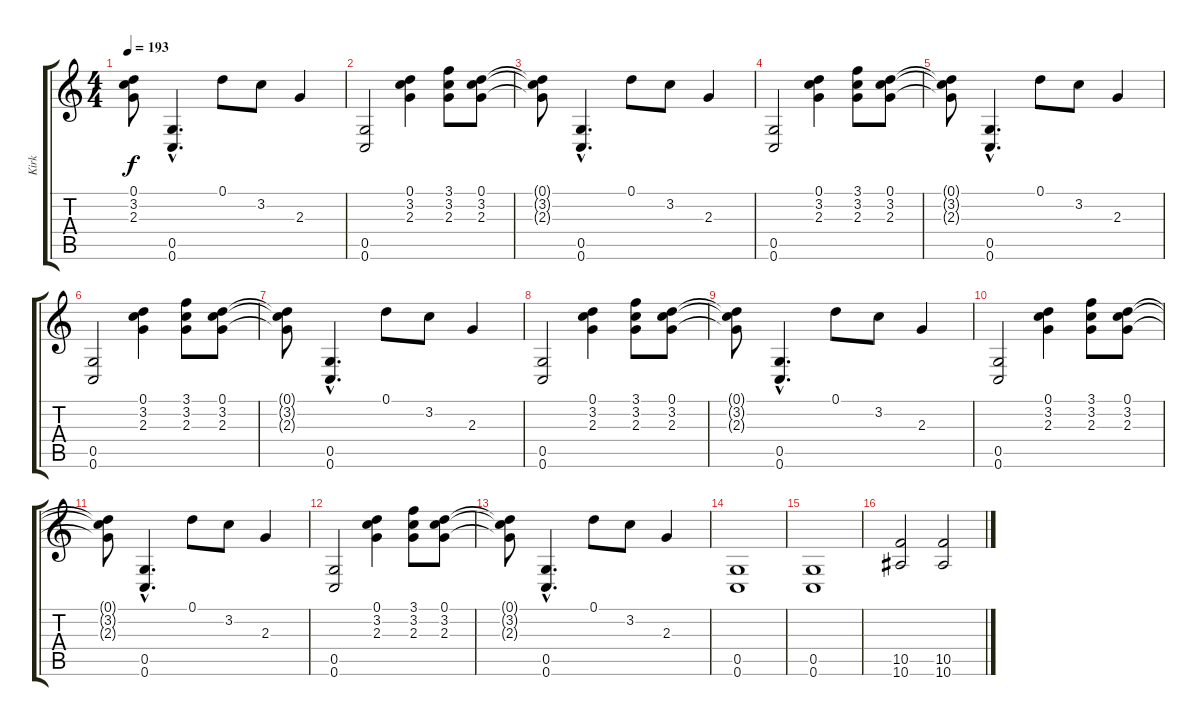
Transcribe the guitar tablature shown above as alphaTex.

\track ("Kirk" "Kirk") {instrument distortionguitar}
\staff {score tabs}
\tuning (D4 A3 F3 C3 G2 C2) {hide}
\ts (4 4)
\tempo 193
\clef g2
\ks c
(0.1{t} 3.2{t} 2.3{t}).8{dy f} (0.5{hac} 0.6{hac}).4{d} 0.1.8 3.2.8 2.3.4 |
(0.5 0.6).2{volume 10 instrument electricguitarclean} (0.1 3.2 2.3).4 (3.1 3.2 2.3).8 (0.1 3.2 2.3).8 |
(0.1{t} 3.2{t} 2.3{t}).8 (0.5{hac} 0.6{hac}).4{d} 0.1.8 3.2.8 2.3.4 |
(0.5 0.6).2{volume 10 instrument electricguitarclean} (0.1 3.2 2.3).4 (3.1 3.2 2.3).8 (0.1 3.2 2.3).8 |
(0.1{t} 3.2{t} 2.3{t}).8 (0.5{hac} 0.6{hac}).4{d} 0.1.8 3.2.8 2.3.4 |
(0.5 0.6).2{volume 10 instrument electricguitarclean} (0.1 3.2 2.3).4 (3.1 3.2 2.3).8 (0.1 3.2 2.3).8 |
(0.1{t} 3.2{t} 2.3{t}).8 (0.5{hac} 0.6{hac}).4{d} 0.1.8 3.2.8 2.3.4 |
(0.5 0.6).2{volume 10 instrument electricguitarclean} (0.1 3.2 2.3).4 (3.1 3.2 2.3).8 (0.1 3.2 2.3).8 |
(0.1{t} 3.2{t} 2.3{t}).8 (0.5{hac} 0.6{hac}).4{d} 0.1.8 3.2.8 2.3.4 |
(0.5 0.6).2{volume 10 instrument electricguitarclean} (0.1 3.2 2.3).4 (3.1 3.2 2.3).8 (0.1 3.2 2.3).8 |
(0.1{t} 3.2{t} 2.3{t}).8 (0.5{hac} 0.6{hac}).4{d} 0.1.8 3.2.8 2.3.4 |
(0.5 0.6).2{volume 10 instrument electricguitarclean} (0.1 3.2 2.3).4 (3.1 3.2 2.3).8 (0.1 3.2 2.3).8 |
(0.1{t} 3.2{t} 2.3{t}).8 (0.5{hac} 0.6{hac}).4{d} 0.1.8 3.2.8 2.3.4 |
(0.5 0.6).1{volume 16 instrument distortionguitar} |
(0.5 0.6).1{volume 16 instrument distortionguitar} |
(10.5 10.6).2 (10.5 10.6).2
